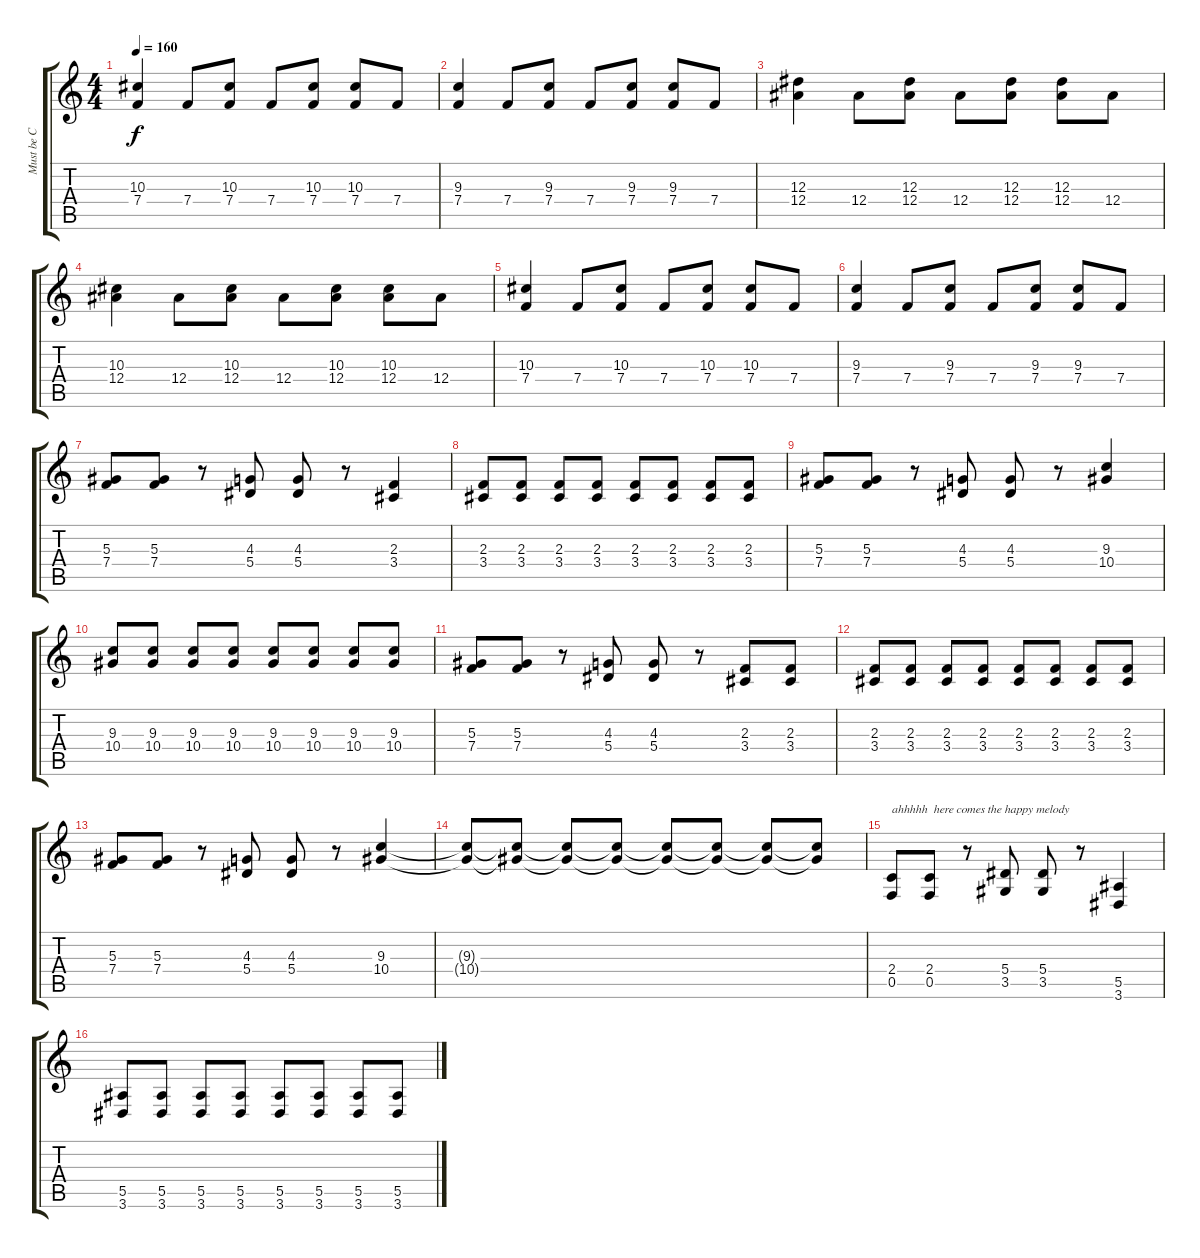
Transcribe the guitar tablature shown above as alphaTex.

\track ("Must be C Tuned" "Must be C ") {instrument distortionguitar}
\staff {score tabs}
\tuning (C4 G3 Eb3 Bb2 F2 C2) {hide}
\ts (4 4)
\tempo 160
\clef g2
\ks c
(10.3 7.4).4{dy f} 7.4.8 (10.3 7.4).8 7.4.8 (10.3 7.4).8 (10.3 7.4).8 7.4.8 |
(9.3 7.4).4 7.4.8 (9.3 7.4).8 7.4.8 (9.3 7.4).8 (9.3 7.4).8 7.4.8 |
(12.3 12.4).4 12.4.8 (12.3 12.4).8 12.4.8 (12.3 12.4).8 (12.3 12.4).8 12.4.8 |
(10.3 12.4).4 12.4.8 (10.3 12.4).8 12.4.8 (10.3 12.4).8 (10.3 12.4).8 12.4.8 |
(10.3 7.4).4 7.4.8 (10.3 7.4).8 7.4.8 (10.3 7.4).8 (10.3 7.4).8 7.4.8 |
(9.3 7.4).4 7.4.8 (9.3 7.4).8 7.4.8 (9.3 7.4).8 (9.3 7.4).8 7.4.8 |
(5.3 7.4).8 (5.3 7.4).8 r.8 (4.3 5.4).8 (4.3 5.4).8 r.8 (2.3 3.4).4 |
(2.3 3.4).8 (2.3 3.4).8 (2.3 3.4).8 (2.3 3.4).8 (2.3 3.4).8 (2.3 3.4).8 (2.3 3.4).8 (2.3 3.4).8 |
(5.3 7.4).8 (5.3 7.4).8 r.8 (4.3 5.4).8 (4.3 5.4).8 r.8 (9.3 10.4).4 |
(9.3 10.4).8 (9.3 10.4).8 (9.3 10.4).8 (9.3 10.4).8 (9.3 10.4).8 (9.3 10.4).8 (9.3 10.4).8 (9.3 10.4).8 |
(5.3 7.4).8 (5.3 7.4).8 r.8 (4.3 5.4).8 (4.3 5.4).8 r.8 (2.3 3.4).8 (2.3 3.4).8 |
(2.3 3.4).8 (2.3 3.4).8 (2.3 3.4).8 (2.3 3.4).8 (2.3 3.4).8 (2.3 3.4).8 (2.3 3.4).8 (2.3 3.4).8 |
(5.3 7.4).8 (5.3 7.4).8 r.8 (4.3 5.4).8 (4.3 5.4).8 r.8 (9.3 10.4).4 |
(9.3{t} 10.4{t}).8 (9.3{t} 10.4{t}).8 (9.3{t} 10.4{t}).8 (9.3{t} 10.4{t}).8 (9.3{t} 10.4{t}).8 (9.3{t} 10.4{t}).8 (9.3{t} 10.4{t}).8 (9.3{t} 10.4{t}).8 |
(2.4 0.5).8{txt "ahhhhh  here comes the happy melody"} (2.4 0.5).8 r.8 (5.4 3.5).8 (5.4 3.5).8 r.8 (5.5 3.6).4 |
(5.5 3.6).8 (5.5 3.6).8 (5.5 3.6).8 (5.5 3.6).8 (5.5 3.6).8 (5.5 3.6).8 (5.5 3.6).8 (5.5 3.6).8
